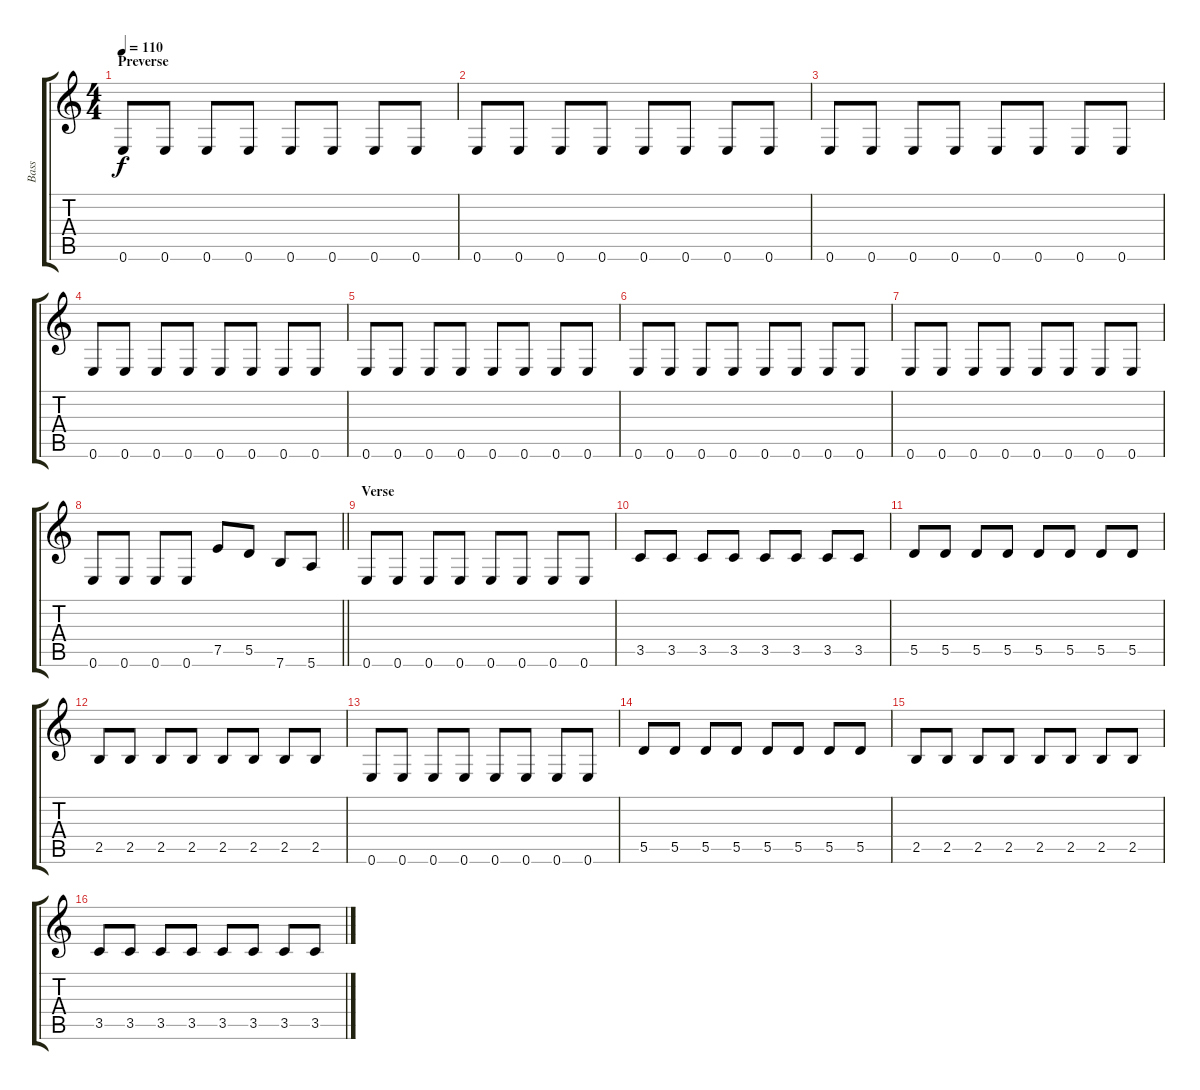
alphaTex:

\track ("Bass" "Bass") {instrument electricbassfinger}
\staff {score tabs}
\tuning (E4 B3 G3 D3 A2 E2) {hide}
\ts (4 4)
\section ("" "Preverse")
\tempo 110
\clef g2
\ks c
0.6.8{dy f} 0.6.8 0.6.8 0.6.8 0.6.8 0.6.8 0.6.8 0.6.8 |
0.6.8 0.6.8 0.6.8 0.6.8 0.6.8 0.6.8 0.6.8 0.6.8 |
0.6.8 0.6.8 0.6.8 0.6.8 0.6.8 0.6.8 0.6.8 0.6.8 |
0.6.8 0.6.8 0.6.8 0.6.8 0.6.8 0.6.8 0.6.8 0.6.8 |
0.6.8 0.6.8 0.6.8 0.6.8 0.6.8 0.6.8 0.6.8 0.6.8 |
0.6.8 0.6.8 0.6.8 0.6.8 0.6.8 0.6.8 0.6.8 0.6.8 |
0.6.8 0.6.8 0.6.8 0.6.8 0.6.8 0.6.8 0.6.8 0.6.8 |
\barLineRight lightlight
0.6.8 0.6.8 0.6.8 0.6.8 7.5.8 5.5.8 7.6.8 5.6.8 |
\section ("" "Verse")
0.6.8 0.6.8 0.6.8 0.6.8 0.6.8 0.6.8 0.6.8 0.6.8 |
3.5.8 3.5.8 3.5.8 3.5.8 3.5.8 3.5.8 3.5.8 3.5.8 |
5.5.8 5.5.8 5.5.8 5.5.8 5.5.8 5.5.8 5.5.8 5.5.8 |
2.5.8 2.5.8 2.5.8 2.5.8 2.5.8 2.5.8 2.5.8 2.5.8 |
0.6.8 0.6.8 0.6.8 0.6.8 0.6.8 0.6.8 0.6.8 0.6.8 |
5.5.8 5.5.8 5.5.8 5.5.8 5.5.8 5.5.8 5.5.8 5.5.8 |
2.5.8 2.5.8 2.5.8 2.5.8 2.5.8 2.5.8 2.5.8 2.5.8 |
3.5.8 3.5.8 3.5.8 3.5.8 3.5.8 3.5.8 3.5.8 3.5.8
